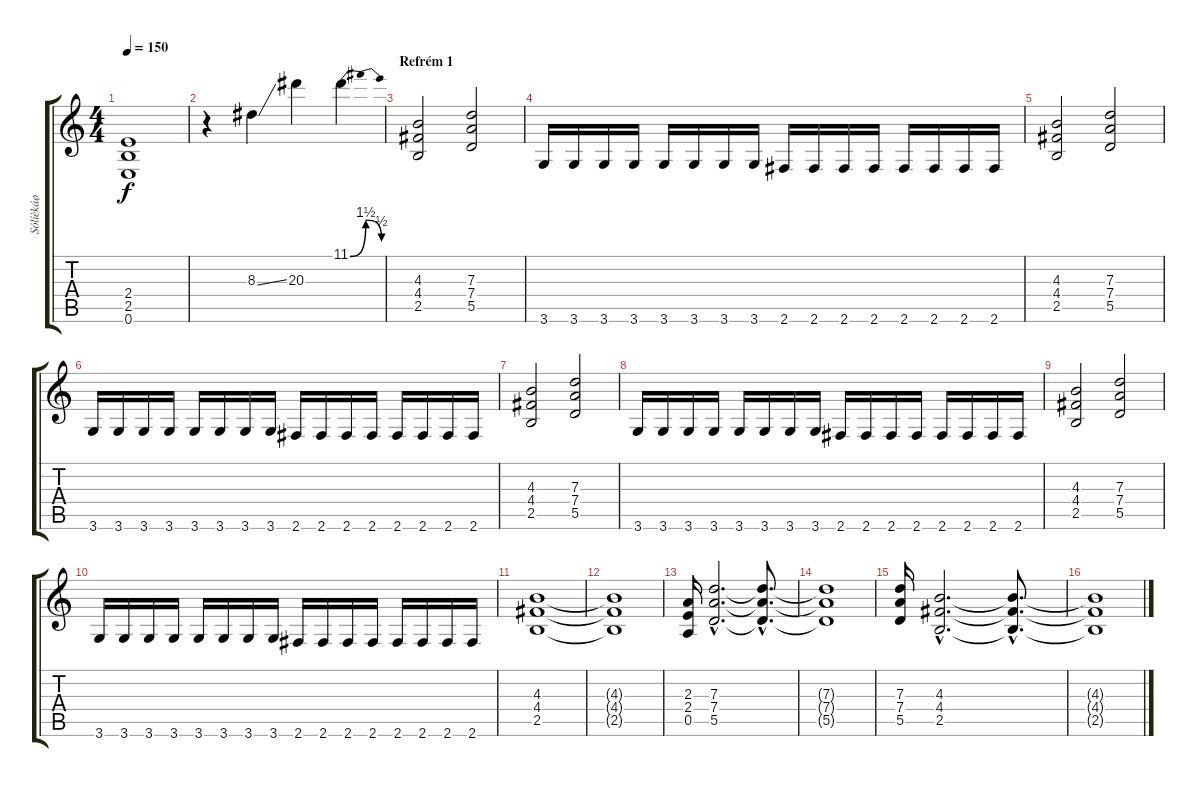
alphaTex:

\track ("Sólíèkáø" "Sólíèkáø") {instrument overdrivenguitar}
\staff {score tabs}
\tuning (E4 B3 G3 D3 A2 E2) {hide}
\ts (4 4)
\tempo 150
\clef g2
\ks c
(2.4 2.5 0.6).1{dy f} |
r.4 8.3{ss}.4 20.3.4 11.1{be (bendrelease 0 0 30 6 30 6 60 2)}.4 |
\section ("" "Refrém 1")
(4.3 4.4 2.5).2 (7.3 7.4 5.5).2 |
3.6.16 3.6.16 3.6.16 3.6.16 3.6.16 3.6.16 3.6.16 3.6.16 2.6.16 2.6.16 2.6.16 2.6.16 2.6.16 2.6.16 2.6.16 2.6.16 |
(4.3 4.4 2.5).2 (7.3 7.4 5.5).2 |
3.6.16 3.6.16 3.6.16 3.6.16 3.6.16 3.6.16 3.6.16 3.6.16 2.6.16 2.6.16 2.6.16 2.6.16 2.6.16 2.6.16 2.6.16 2.6.16 |
(4.3 4.4 2.5).2 (7.3 7.4 5.5).2 |
3.6.16 3.6.16 3.6.16 3.6.16 3.6.16 3.6.16 3.6.16 3.6.16 2.6.16 2.6.16 2.6.16 2.6.16 2.6.16 2.6.16 2.6.16 2.6.16 |
(4.3 4.4 2.5).2 (7.3 7.4 5.5).2 |
3.6.16 3.6.16 3.6.16 3.6.16 3.6.16 3.6.16 3.6.16 3.6.16 2.6.16 2.6.16 2.6.16 2.6.16 2.6.16 2.6.16 2.6.16 2.6.16 |
(4.3 4.4 2.5).1 |
(4.3{t} 4.4{t} 2.5{t}).1 |
(2.3 2.4 0.5).16 (7.3{hac} 7.4{hac} 5.5{hac}).2{d} (7.3{hac t} 7.4{hac t} 5.5{hac t}).8{d} |
(7.3{t} 7.4{t} 5.5{t}).1 |
(7.3 7.4 5.5).16 (4.3{hac} 4.4{hac} 2.5{hac}).2{d} (4.3{hac t} 4.4{hac t} 2.5{hac t}).8{d} |
(4.3{t} 4.4{t} 2.5{t}).1
